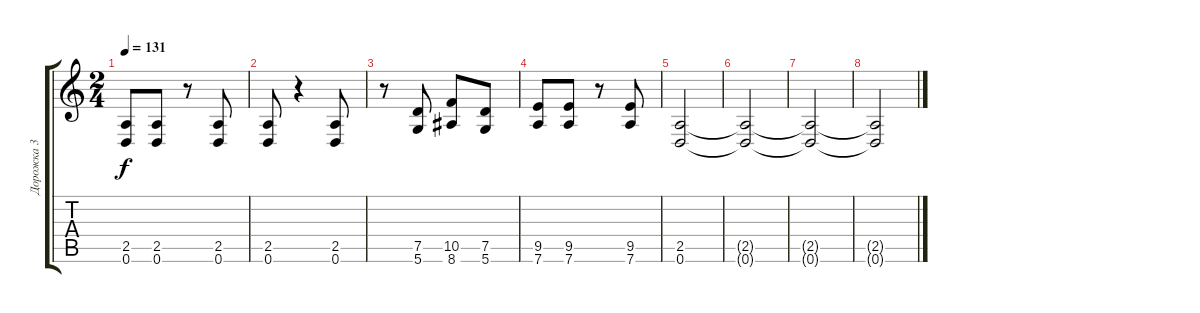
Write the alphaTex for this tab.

\track ("Дорожка 3" "Дорожка 3") {instrument distortionguitar}
\staff {score tabs}
\tuning (D4 A3 F3 C3 G2 D2) {hide}
\ts (2 4)
\tempo 131
\clef g2
\ks c
(2.5 0.6).8{dy f} (2.5 0.6).8 r.8 (2.5 0.6).8 |
(2.5 0.6).8 r.4 (2.5 0.6).8 |
r.8 (7.5 5.6).8 (10.5 8.6).8 (7.5 5.6).8 |
(9.5 7.6).8 (9.5 7.6).8 r.8 (9.5 7.6).8 |
(2.5 0.6).2 |
(2.5{t} 0.6{t}).2 |
(2.5{t} 0.6{t}).2 |
(2.5{t} 0.6{t}).2
